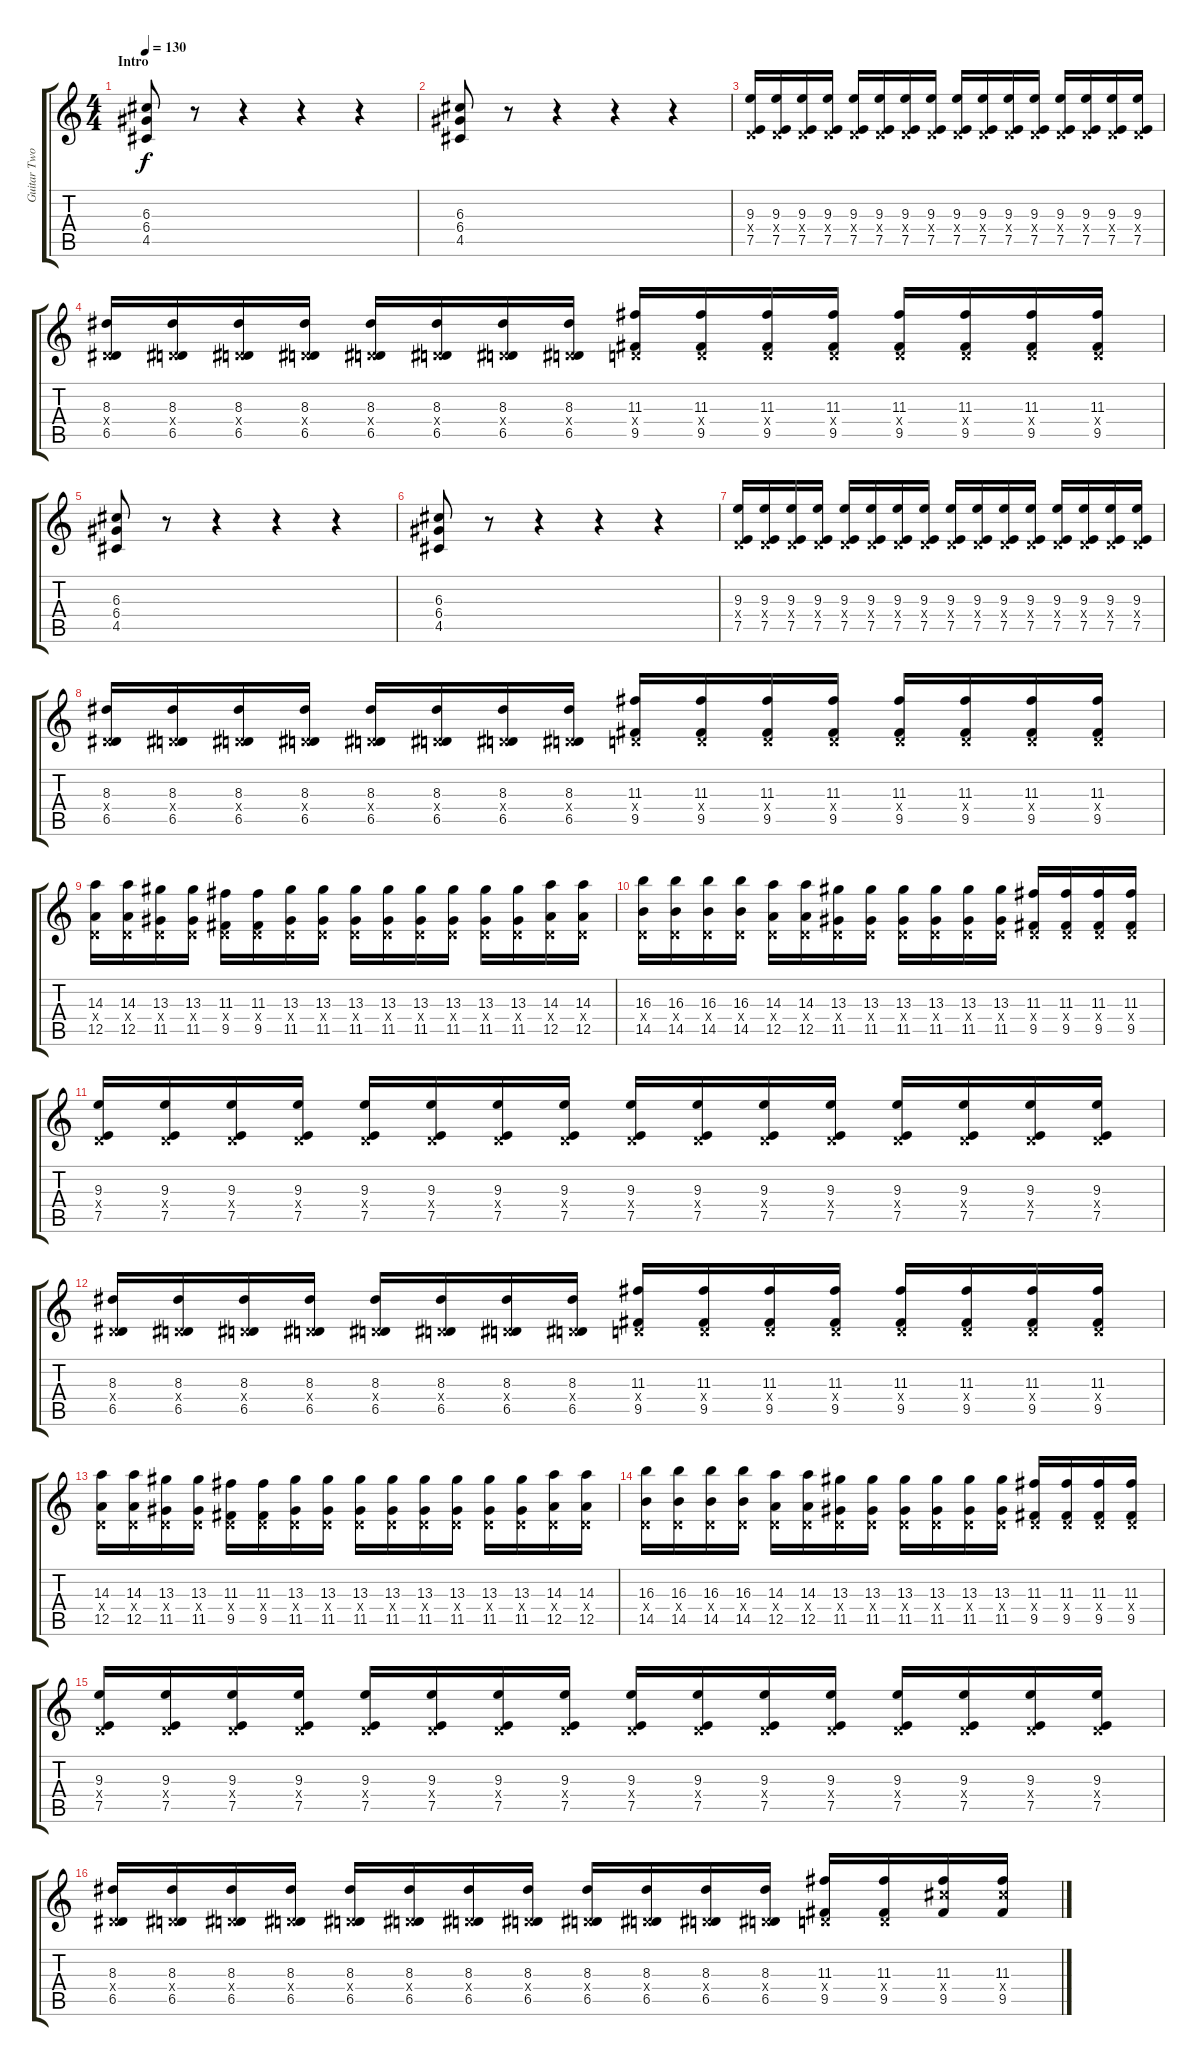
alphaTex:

\track ("Guitar Two" "Guitar Two") {instrument distortionguitar}
\staff {score tabs}
\tuning (E4 B3 G3 D3 A2 E2) {hide}
\ts (4 4)
\section ("" "Intro")
\tempo 130
\clef g2
\ks c
(6.3 6.4 4.5).8{dy f instrument distortionguitar} r.8 r.4 r.4 r.4 |
(6.3 6.4 4.5).8 r.8 r.4 r.4 r.4 |
(9.3 0.4{x} 7.5).16 (9.3 0.4{x} 7.5).16 (9.3 0.4{x} 7.5).16 (9.3 0.4{x} 7.5).16 (9.3 0.4{x} 7.5).16 (9.3 0.4{x} 7.5).16 (9.3 0.4{x} 7.5).16 (9.3 0.4{x} 7.5).16 (9.3 0.4{x} 7.5).16 (9.3 0.4{x} 7.5).16 (9.3 0.4{x} 7.5).16 (9.3 0.4{x} 7.5).16 (9.3 0.4{x} 7.5).16 (9.3 0.4{x} 7.5).16 (9.3 0.4{x} 7.5).16 (9.3 0.4{x} 7.5).16 |
(8.3 0.4{x} 6.5).16 (8.3 0.4{x} 6.5).16 (8.3 0.4{x} 6.5).16 (8.3 0.4{x} 6.5).16 (8.3 0.4{x} 6.5).16 (8.3 0.4{x} 6.5).16 (8.3 0.4{x} 6.5).16 (8.3 0.4{x} 6.5).16 (11.3 0.4{x} 9.5).16 (11.3 0.4{x} 9.5).16 (11.3 0.4{x} 9.5).16 (11.3 0.4{x} 9.5).16 (11.3 0.4{x} 9.5).16 (11.3 0.4{x} 9.5).16 (11.3 0.4{x} 9.5).16 (11.3 0.4{x} 9.5).16 |
(6.3 6.4 4.5).8 r.8 r.4 r.4 r.4 |
(6.3 6.4 4.5).8 r.8 r.4 r.4 r.4 |
(9.3 0.4{x} 7.5).16 (9.3 0.4{x} 7.5).16 (9.3 0.4{x} 7.5).16 (9.3 0.4{x} 7.5).16 (9.3 0.4{x} 7.5).16 (9.3 0.4{x} 7.5).16 (9.3 0.4{x} 7.5).16 (9.3 0.4{x} 7.5).16 (9.3 0.4{x} 7.5).16 (9.3 0.4{x} 7.5).16 (9.3 0.4{x} 7.5).16 (9.3 0.4{x} 7.5).16 (9.3 0.4{x} 7.5).16 (9.3 0.4{x} 7.5).16 (9.3 0.4{x} 7.5).16 (9.3 0.4{x} 7.5).16 |
(8.3 0.4{x} 6.5).16 (8.3 0.4{x} 6.5).16 (8.3 0.4{x} 6.5).16 (8.3 0.4{x} 6.5).16 (8.3 0.4{x} 6.5).16 (8.3 0.4{x} 6.5).16 (8.3 0.4{x} 6.5).16 (8.3 0.4{x} 6.5).16 (11.3 0.4{x} 9.5).16 (11.3 0.4{x} 9.5).16 (11.3 0.4{x} 9.5).16 (11.3 0.4{x} 9.5).16 (11.3 0.4{x} 9.5).16 (11.3 0.4{x} 9.5).16 (11.3 0.4{x} 9.5).16 (11.3 0.4{x} 9.5).16 |
(14.3 0.4{x} 12.5).16 (14.3 0.4{x} 12.5).16 (13.3 0.4{x} 11.5).16 (13.3 0.4{x} 11.5).16 (11.3 0.4{x} 9.5).16 (11.3 0.4{x} 9.5).16 (13.3 0.4{x} 11.5).16 (13.3 0.4{x} 11.5).16 (13.3 0.4{x} 11.5).16 (13.3 0.4{x} 11.5).16 (13.3 0.4{x} 11.5).16 (13.3 0.4{x} 11.5).16 (13.3 0.4{x} 11.5).16 (13.3 0.4{x} 11.5).16 (14.3 0.4{x} 12.5).16 (14.3 0.4{x} 12.5).16 |
(16.3 0.4{x} 14.5).16 (16.3 0.4{x} 14.5).16 (16.3 0.4{x} 14.5).16 (16.3 0.4{x} 14.5).16 (14.3 0.4{x} 12.5).16 (14.3 0.4{x} 12.5).16 (13.3 0.4{x} 11.5).16 (13.3 0.4{x} 11.5).16 (13.3 0.4{x} 11.5).16 (13.3 0.4{x} 11.5).16 (13.3 0.4{x} 11.5).16 (13.3 0.4{x} 11.5).16 (11.3 0.4{x} 9.5).16 (11.3 0.4{x} 9.5).16 (11.3 0.4{x} 9.5).16 (11.3 0.4{x} 9.5).16 |
(9.3 0.4{x} 7.5).16 (9.3 0.4{x} 7.5).16 (9.3 0.4{x} 7.5).16 (9.3 0.4{x} 7.5).16 (9.3 0.4{x} 7.5).16 (9.3 0.4{x} 7.5).16 (9.3 0.4{x} 7.5).16 (9.3 0.4{x} 7.5).16 (9.3 0.4{x} 7.5).16 (9.3 0.4{x} 7.5).16 (9.3 0.4{x} 7.5).16 (9.3 0.4{x} 7.5).16 (9.3 0.4{x} 7.5).16 (9.3 0.4{x} 7.5).16 (9.3 0.4{x} 7.5).16 (9.3 0.4{x} 7.5).16 |
(8.3 0.4{x} 6.5).16 (8.3 0.4{x} 6.5).16 (8.3 0.4{x} 6.5).16 (8.3 0.4{x} 6.5).16 (8.3 0.4{x} 6.5).16 (8.3 0.4{x} 6.5).16 (8.3 0.4{x} 6.5).16 (8.3 0.4{x} 6.5).16 (11.3 0.4{x} 9.5).16 (11.3 0.4{x} 9.5).16 (11.3 0.4{x} 9.5).16 (11.3 0.4{x} 9.5).16 (11.3 0.4{x} 9.5).16 (11.3 0.4{x} 9.5).16 (11.3 0.4{x} 9.5).16 (11.3 0.4{x} 9.5).16 |
(14.3 0.4{x} 12.5).16 (14.3 0.4{x} 12.5).16 (13.3 0.4{x} 11.5).16 (13.3 0.4{x} 11.5).16 (11.3 0.4{x} 9.5).16 (11.3 0.4{x} 9.5).16 (13.3 0.4{x} 11.5).16 (13.3 0.4{x} 11.5).16 (13.3 0.4{x} 11.5).16 (13.3 0.4{x} 11.5).16 (13.3 0.4{x} 11.5).16 (13.3 0.4{x} 11.5).16 (13.3 0.4{x} 11.5).16 (13.3 0.4{x} 11.5).16 (14.3 0.4{x} 12.5).16 (14.3 0.4{x} 12.5).16 |
(16.3 0.4{x} 14.5).16 (16.3 0.4{x} 14.5).16 (16.3 0.4{x} 14.5).16 (16.3 0.4{x} 14.5).16 (14.3 0.4{x} 12.5).16 (14.3 0.4{x} 12.5).16 (13.3 0.4{x} 11.5).16 (13.3 0.4{x} 11.5).16 (13.3 0.4{x} 11.5).16 (13.3 0.4{x} 11.5).16 (13.3 0.4{x} 11.5).16 (13.3 0.4{x} 11.5).16 (11.3 0.4{x} 9.5).16 (11.3 0.4{x} 9.5).16 (11.3 0.4{x} 9.5).16 (11.3 0.4{x} 9.5).16 |
(9.3 0.4{x} 7.5).16 (9.3 0.4{x} 7.5).16 (9.3 0.4{x} 7.5).16 (9.3 0.4{x} 7.5).16 (9.3 0.4{x} 7.5).16 (9.3 0.4{x} 7.5).16 (9.3 0.4{x} 7.5).16 (9.3 0.4{x} 7.5).16 (9.3 0.4{x} 7.5).16 (9.3 0.4{x} 7.5).16 (9.3 0.4{x} 7.5).16 (9.3 0.4{x} 7.5).16 (9.3 0.4{x} 7.5).16 (9.3 0.4{x} 7.5).16 (9.3 0.4{x} 7.5).16 (9.3 0.4{x} 7.5).16 |
(8.3 0.4{x} 6.5).16 (8.3 0.4{x} 6.5).16 (8.3 0.4{x} 6.5).16 (8.3 0.4{x} 6.5).16 (8.3 0.4{x} 6.5).16 (8.3 0.4{x} 6.5).16 (8.3 0.4{x} 6.5).16 (8.3 0.4{x} 6.5).16 (8.3 0.4{x} 6.5).16 (8.3 0.4{x} 6.5).16 (8.3 0.4{x} 6.5).16 (8.3 0.4{x} 6.5).16 (11.3 0.4{x} 9.5).16 (11.3 0.4{x} 9.5).16 (11.3 11.4{x} 9.5).16 (11.3 11.4{x} 9.5).16
